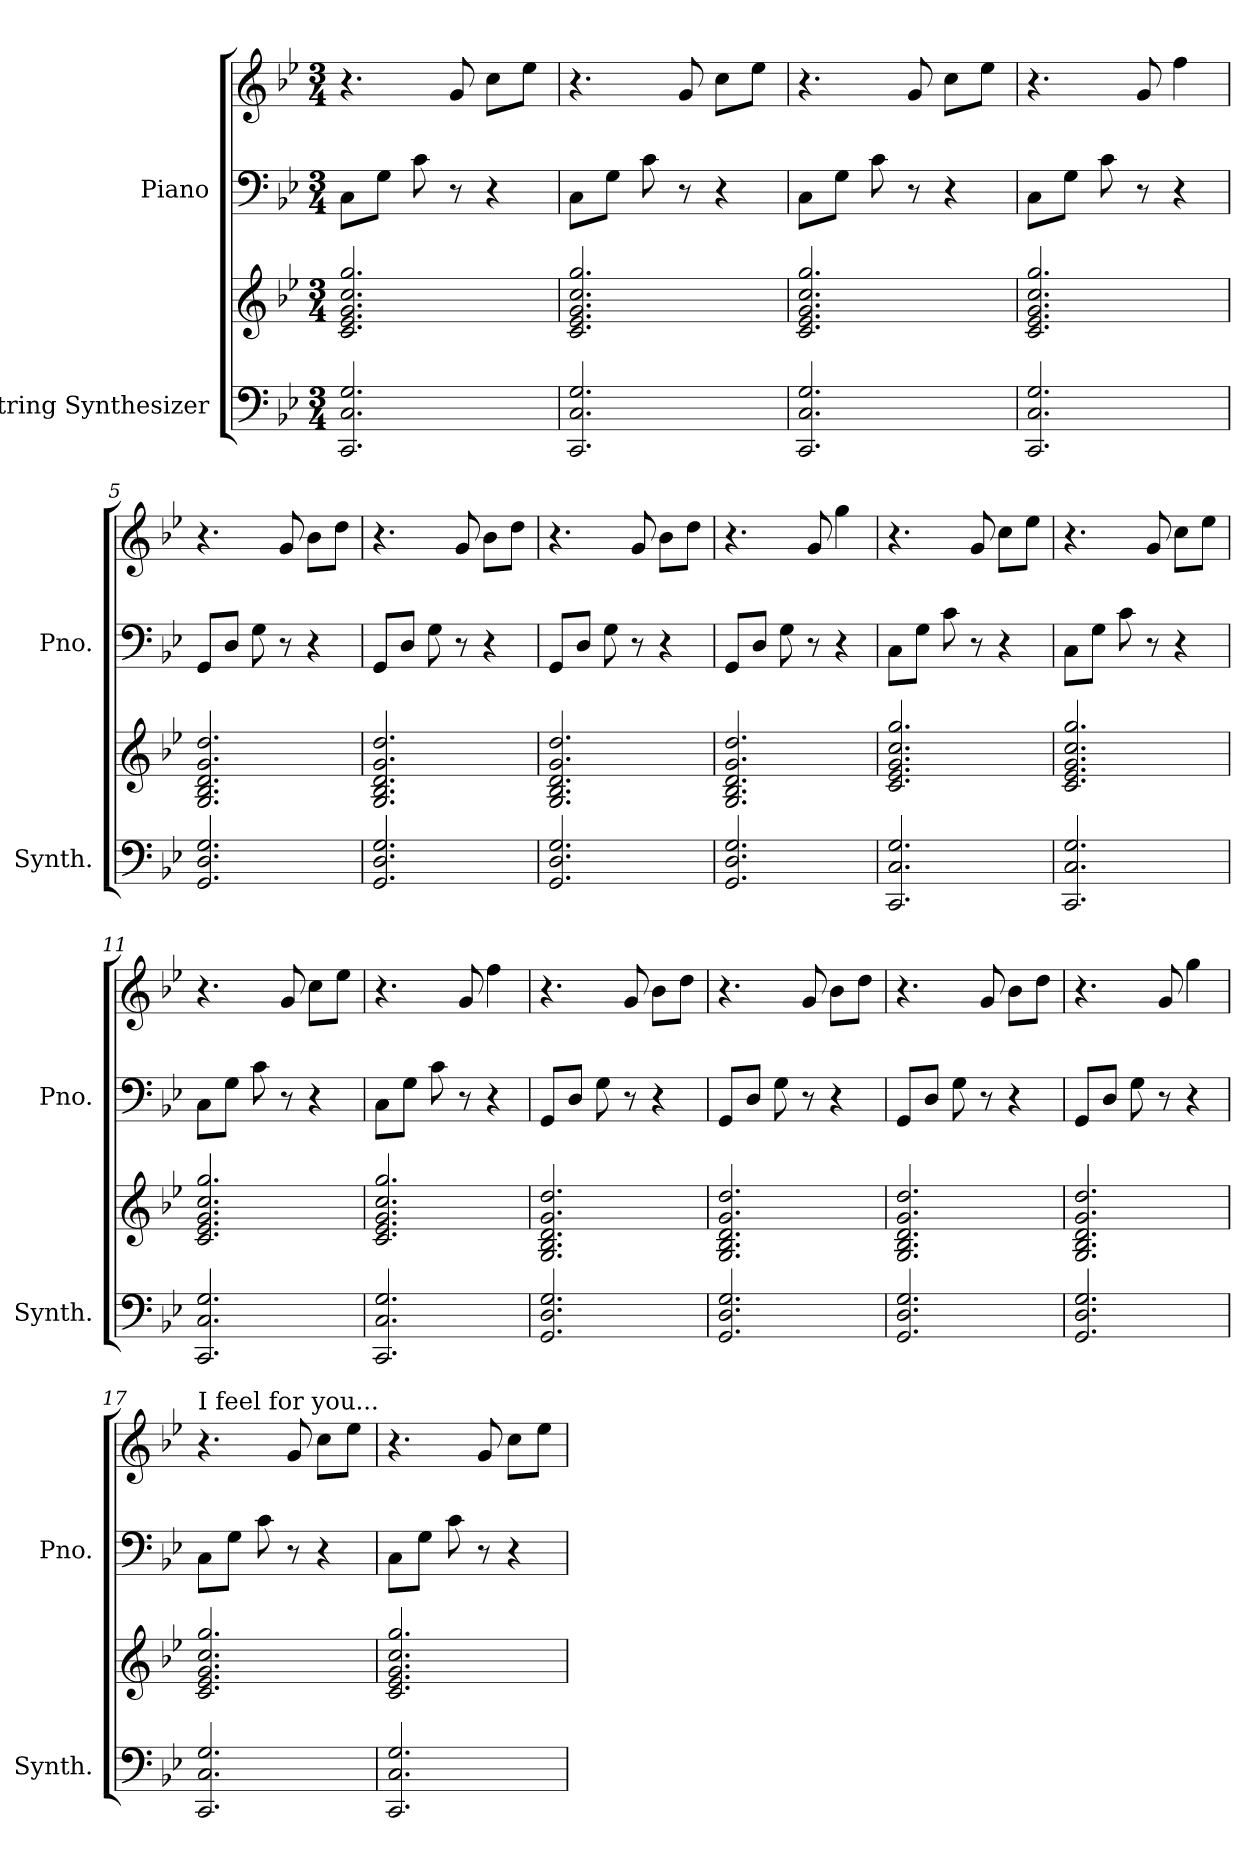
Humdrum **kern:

**kern	**kern	**kern	**kern
*part2	*part2	*part1	*part1
*staff4	*staff3	*staff2	*staff1
*I"String Synthesizer	*	*I"Piano	*
*I'Synth.	*	*I'Pno.	*
*clefF4	*clefG2	*clefF4	*clefG2
*k[b-e-]	*k[b-e-]	*k[b-e-]	*k[b-e-]
*M3/4	*M3/4	*M3/4	*M3/4
*MM220	*MM220	*MM220	*MM220
=1	=1	=1	=1
2.CC/ 2.C/ 2.G/	2.c/ 2.e-/ 2.g/ 2.cc/ 2.gg/	8C\L	4.r
.	.	8G\J	.
.	.	8c\	.
.	.	8r	8g/
.	.	4r	8cc\L
.	.	.	8ee-\J
=2	=2	=2	=2
2.CC/ 2.C/ 2.G/	2.c/ 2.e-/ 2.g/ 2.cc/ 2.gg/	8C\L	4.r
.	.	8G\J	.
.	.	8c\	.
.	.	8r	8g/
.	.	4r	8cc\L
.	.	.	8ee-\J
=3	=3	=3	=3
2.CC/ 2.C/ 2.G/	2.c/ 2.e-/ 2.g/ 2.cc/ 2.gg/	8C\L	4.r
.	.	8G\J	.
.	.	8c\	.
.	.	8r	8g/
.	.	4r	8cc\L
.	.	.	8ee-\J
=4	=4	=4	=4
2.CC/ 2.C/ 2.G/	2.c/ 2.e-/ 2.g/ 2.cc/ 2.gg/	8C\L	4.r
.	.	8G\J	.
.	.	8c\	.
.	.	8r	8g/
.	.	4r	4ff\
=5	=5	=5	=5
2.GG/ 2.D/ 2.G/	2.G/ 2.B-/ 2.d/ 2.g/ 2.dd/	8GG/L	4.r
.	.	8D/J	.
.	.	8G\	.
.	.	8r	8g/
.	.	4r	8b-\L
.	.	.	8dd\J
=6	=6	=6	=6
2.GG/ 2.D/ 2.G/	2.G/ 2.B-/ 2.d/ 2.g/ 2.dd/	8GG/L	4.r
.	.	8D/J	.
.	.	8G\	.
.	.	8r	8g/
.	.	4r	8b-\L
.	.	.	8dd\J
=7	=7	=7	=7
2.GG/ 2.D/ 2.G/	2.G/ 2.B-/ 2.d/ 2.g/ 2.dd/	8GG/L	4.r
.	.	8D/J	.
.	.	8G\	.
.	.	8r	8g/
.	.	4r	8b-\L
.	.	.	8dd\J
=8	=8	=8	=8
2.GG/ 2.D/ 2.G/	2.G/ 2.B-/ 2.d/ 2.g/ 2.dd/	8GG/L	4.r
.	.	8D/J	.
.	.	8G\	.
.	.	8r	8g/
.	.	4r	4gg\
!!LO:LB:g=z
=9	=9	=9	=9
2.CC/ 2.C/ 2.G/	2.c/ 2.e-/ 2.g/ 2.cc/ 2.gg/	8C\L	4.r
.	.	8G\J	.
.	.	8c\	.
.	.	8r	8g/
.	.	4r	8cc\L
.	.	.	8ee-\J
=10	=10	=10	=10
2.CC/ 2.C/ 2.G/	2.c/ 2.e-/ 2.g/ 2.cc/ 2.gg/	8C\L	4.r
.	.	8G\J	.
.	.	8c\	.
.	.	8r	8g/
.	.	4r	8cc\L
.	.	.	8ee-\J
=11	=11	=11	=11
2.CC/ 2.C/ 2.G/	2.c/ 2.e-/ 2.g/ 2.cc/ 2.gg/	8C\L	4.r
.	.	8G\J	.
.	.	8c\	.
.	.	8r	8g/
.	.	4r	8cc\L
.	.	.	8ee-\J
=12	=12	=12	=12
2.CC/ 2.C/ 2.G/	2.c/ 2.e-/ 2.g/ 2.cc/ 2.gg/	8C\L	4.r
.	.	8G\J	.
.	.	8c\	.
.	.	8r	8g/
.	.	4r	4ff\
=13	=13	=13	=13
2.GG/ 2.D/ 2.G/	2.G/ 2.B-/ 2.d/ 2.g/ 2.dd/	8GG/L	4.r
.	.	8D/J	.
.	.	8G\	.
.	.	8r	8g/
.	.	4r	8b-\L
.	.	.	8dd\J
=14	=14	=14	=14
2.GG/ 2.D/ 2.G/	2.G/ 2.B-/ 2.d/ 2.g/ 2.dd/	8GG/L	4.r
.	.	8D/J	.
.	.	8G\	.
.	.	8r	8g/
.	.	4r	8b-\L
.	.	.	8dd\J
=15	=15	=15	=15
2.GG/ 2.D/ 2.G/	2.G/ 2.B-/ 2.d/ 2.g/ 2.dd/	8GG/L	4.r
.	.	8D/J	.
.	.	8G\	.
.	.	8r	8g/
.	.	4r	8b-\L
.	.	.	8dd\J
=16	=16	=16	=16
2.GG/ 2.D/ 2.G/	2.G/ 2.B-/ 2.d/ 2.g/ 2.dd/	8GG/L	4.r
.	.	8D/J	.
.	.	8G\	.
.	.	8r	8g/
.	.	4r	4gg\
=17	=17	=17	=17
!	!	!	!LO:TX:a:t=I feel for you...
2.CC/ 2.C/ 2.G/	2.c/ 2.e-/ 2.g/ 2.cc/ 2.gg/	8C\L	4.r
.	.	8G\J	.
.	.	8c\	.
.	.	8r	8g/
.	.	4r	8cc\L
.	.	.	8ee-\J
!!LO:LB:g=z
=18	=18	=18	=18
2.CC/ 2.C/ 2.G/	2.c/ 2.e-/ 2.g/ 2.cc/ 2.gg/	8C\L	4.r
.	.	8G\J	.
.	.	8c\	.
.	.	8r	8g/
.	.	4r	8cc\L
.	.	.	8ee-\J
=	=	=	=
*-	*-	*-	*-
